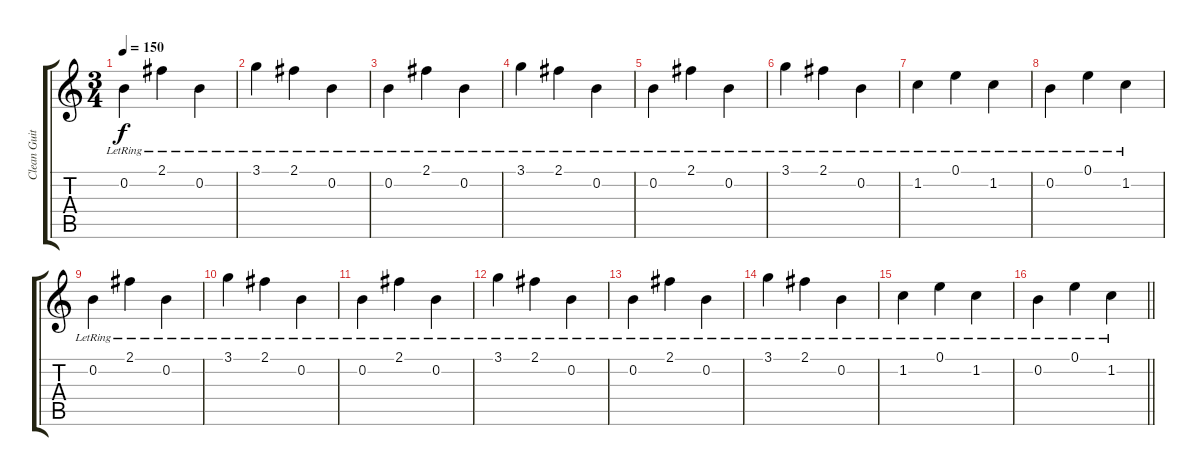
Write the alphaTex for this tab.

\track ("Clean Guitar" "Clean Guit") {instrument electricguitarclean}
\staff {score tabs}
\tuning (E4 B3 G3 D3 A2 E2) {hide}
\ts (3 4)
\tempo 150
\clef g2
\ks c
0.2{lr}.4{dy f} 2.1{lr}.4 0.2{lr}.4 |
3.1{lr}.4 2.1{lr}.4 0.2{lr}.4 |
0.2{lr}.4 2.1{lr}.4 0.2{lr}.4 |
3.1{lr}.4 2.1{lr}.4 0.2{lr}.4 |
0.2{lr}.4 2.1{lr}.4 0.2{lr}.4 |
3.1{lr}.4 2.1{lr}.4 0.2{lr}.4 |
1.2{lr}.4 0.1{lr}.4 1.2{lr}.4 |
0.2{lr}.4 0.1{lr}.4 1.2{lr}.4 |
0.2{lr}.4 2.1{lr}.4 0.2{lr}.4 |
3.1{lr}.4 2.1{lr}.4 0.2{lr}.4 |
0.2{lr}.4 2.1{lr}.4 0.2{lr}.4 |
3.1{lr}.4 2.1{lr}.4 0.2{lr}.4 |
0.2{lr}.4 2.1{lr}.4 0.2{lr}.4 |
3.1{lr}.4 2.1{lr}.4 0.2{lr}.4 |
1.2{lr}.4 0.1{lr}.4 1.2{lr}.4 |
\barLineRight lightlight
0.2{lr}.4 0.1{lr}.4 1.2{lr}.4
